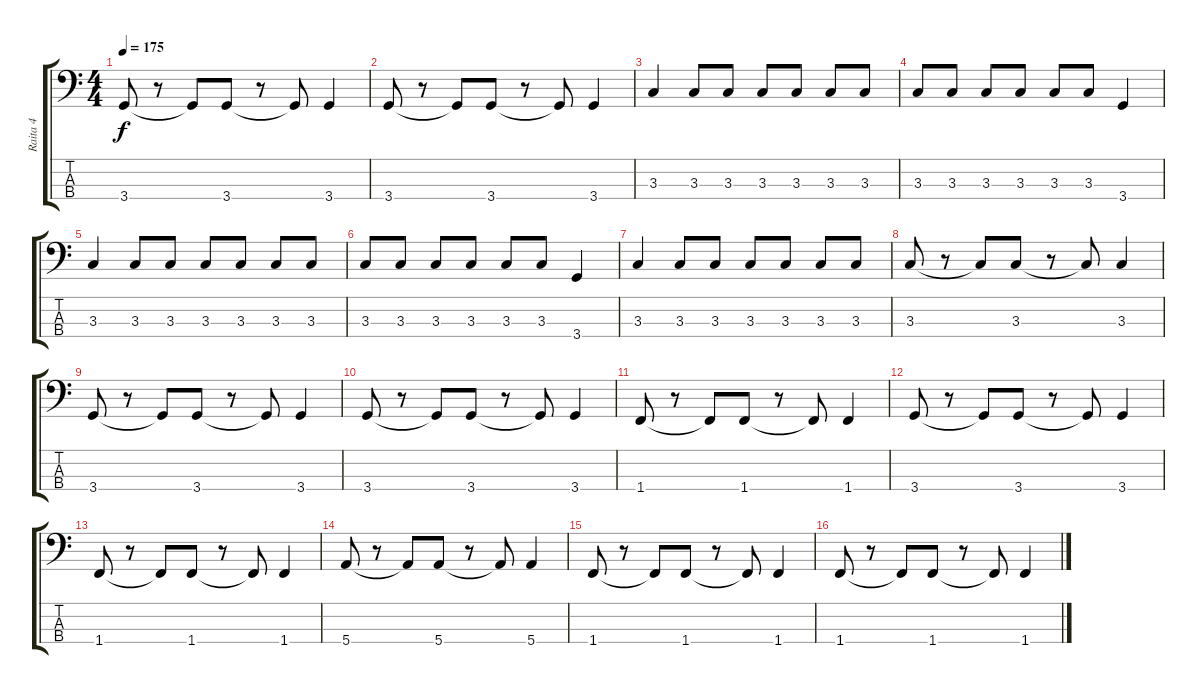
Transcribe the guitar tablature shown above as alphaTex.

\track ("Raita 4" "Raita 4") {instrument electricbassfinger}
\staff {score tabs}
\tuning (G2 D2 A1 E1) {hide}
\ts (4 4)
\tempo 175
\clef f4
\ks c
3.4.8{dy f} r.8 3.4{t}.8 3.4.8 r.8 3.4{t}.8 3.4.4 |
3.4.8 r.8 3.4{t}.8 3.4.8 r.8 3.4{t}.8 3.4.4 |
3.3.4 3.3.8 3.3.8 3.3.8 3.3.8 3.3.8 3.3.8 |
3.3.8 3.3.8 3.3.8 3.3.8 3.3.8 3.3.8 3.4.4 |
3.3.4 3.3.8 3.3.8 3.3.8 3.3.8 3.3.8 3.3.8 |
3.3.8 3.3.8 3.3.8 3.3.8 3.3.8 3.3.8 3.4.4 |
3.3.4 3.3.8 3.3.8 3.3.8 3.3.8 3.3.8 3.3.8 |
3.3.8 r.8 3.3{t}.8 3.3.8 r.8 3.3{t}.8 3.3.4 |
3.4.8 r.8 3.4{t}.8 3.4.8 r.8 3.4{t}.8 3.4.4 |
3.4.8 r.8 3.4{t}.8 3.4.8 r.8 3.4{t}.8 3.4.4 |
1.4.8 r.8 1.4{t}.8 1.4.8 r.8 1.4{t}.8 1.4.4 |
3.4.8 r.8 3.4{t}.8 3.4.8 r.8 3.4{t}.8 3.4.4 |
1.4.8 r.8 1.4{t}.8 1.4.8 r.8 1.4{t}.8 1.4.4 |
5.4.8 r.8 5.4{t}.8 5.4.8 r.8 5.4{t}.8 5.4.4 |
1.4.8 r.8 1.4{t}.8 1.4.8 r.8 1.4{t}.8 1.4.4 |
1.4.8 r.8 1.4{t}.8 1.4.8 r.8 1.4{t}.8 1.4.4
